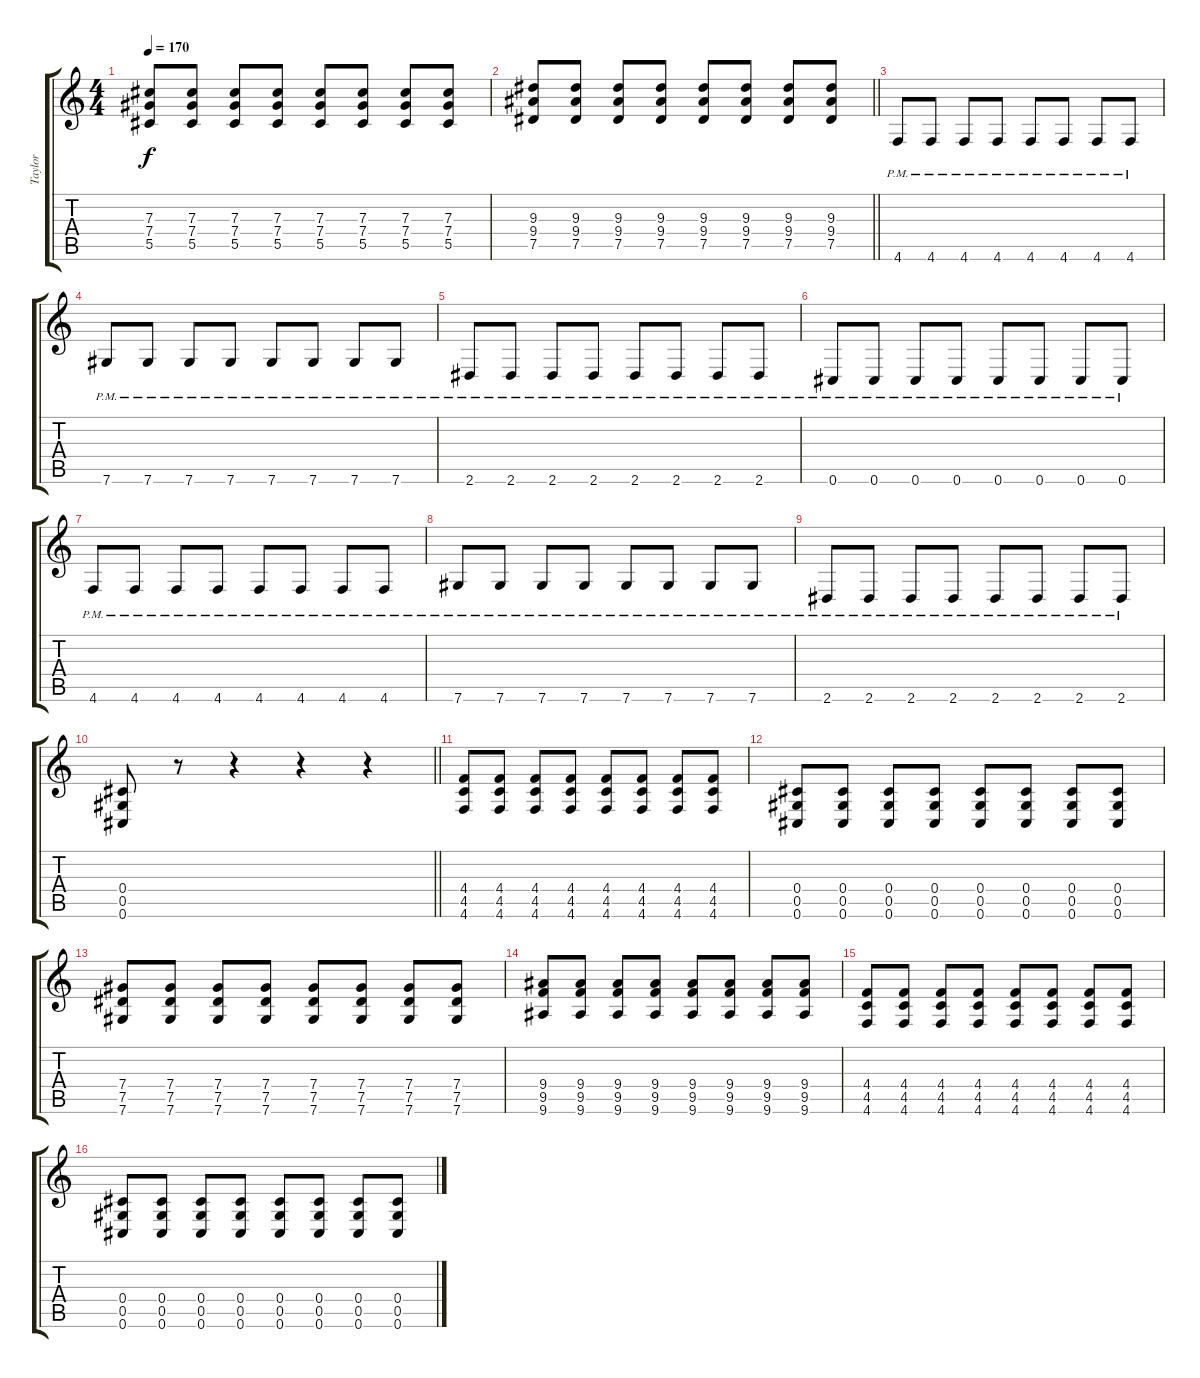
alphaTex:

\track ("Taylor" "Taylor") {instrument overdrivenguitar}
\staff {score tabs}
\tuning (Eb4 Bb3 Gb3 Db3 Ab2 Db2) {hide}
\ts (4 4)
\tempo 170
\clef g2
\ks c
(7.3 7.4 5.5).8{dy f volume 13} (7.3 7.4 5.5).8 (7.3 7.4 5.5).8 (7.3 7.4 5.5).8 (7.3 7.4 5.5).8 (7.3 7.4 5.5).8 (7.3 7.4 5.5).8 (7.3 7.4 5.5).8 |
\barLineRight lightlight
(9.3 9.4 7.5).8 (9.3 9.4 7.5).8 (9.3 9.4 7.5).8 (9.3 9.4 7.5).8 (9.3 9.4 7.5).8 (9.3 9.4 7.5).8 (9.3 9.4 7.5).8 (9.3 9.4 7.5).8 |
\section ("" "")
4.6{pm}.8 4.6{pm}.8 4.6{pm}.8 4.6{pm}.8 4.6{pm}.8 4.6{pm}.8 4.6{pm}.8 4.6{pm}.8 |
7.6{pm}.8 7.6{pm}.8 7.6{pm}.8 7.6{pm}.8 7.6{pm}.8 7.6{pm}.8 7.6{pm}.8 7.6{pm}.8 |
2.6{pm}.8 2.6{pm}.8 2.6{pm}.8 2.6{pm}.8 2.6{pm}.8 2.6{pm}.8 2.6{pm}.8 2.6{pm}.8 |
0.6{pm}.8 0.6{pm}.8 0.6{pm}.8 0.6{pm}.8 0.6{pm}.8 0.6{pm}.8 0.6{pm}.8 0.6{pm}.8 |
4.6{pm}.8 4.6{pm}.8 4.6{pm}.8 4.6{pm}.8 4.6{pm}.8 4.6{pm}.8 4.6{pm}.8 4.6{pm}.8 |
7.6{pm}.8 7.6{pm}.8 7.6{pm}.8 7.6{pm}.8 7.6{pm}.8 7.6{pm}.8 7.6{pm}.8 7.6{pm}.8 |
2.6{pm}.8 2.6{pm}.8 2.6{pm}.8 2.6{pm}.8 2.6{pm}.8 2.6{pm}.8 2.6{pm}.8 2.6{pm}.8 |
\barLineRight lightlight
(0.4 0.5 0.6).8 r.8 r.4 r.4 r.4 |
\section ("" "")
(4.4 4.5 4.6).8 (4.4 4.5 4.6).8 (4.4 4.5 4.6).8 (4.4 4.5 4.6).8 (4.4 4.5 4.6).8 (4.4 4.5 4.6).8 (4.4 4.5 4.6).8 (4.4 4.5 4.6).8 |
(0.4 0.5 0.6).8 (0.4 0.5 0.6).8 (0.4 0.5 0.6).8 (0.4 0.5 0.6).8 (0.4 0.5 0.6).8 (0.4 0.5 0.6).8 (0.4 0.5 0.6).8 (0.4 0.5 0.6).8 |
(7.4 7.5 7.6).8 (7.4 7.5 7.6).8 (7.4 7.5 7.6).8 (7.4 7.5 7.6).8 (7.4 7.5 7.6).8 (7.4 7.5 7.6).8 (7.4 7.5 7.6).8 (7.4 7.5 7.6).8 |
(9.4 9.5 9.6).8 (9.4 9.5 9.6).8 (9.4 9.5 9.6).8 (9.4 9.5 9.6).8 (9.4 9.5 9.6).8 (9.4 9.5 9.6).8 (9.4 9.5 9.6).8 (9.4 9.5 9.6).8 |
(4.4 4.5 4.6).8 (4.4 4.5 4.6).8 (4.4 4.5 4.6).8 (4.4 4.5 4.6).8 (4.4 4.5 4.6).8 (4.4 4.5 4.6).8 (4.4 4.5 4.6).8 (4.4 4.5 4.6).8 |
(0.4 0.5 0.6).8 (0.4 0.5 0.6).8 (0.4 0.5 0.6).8 (0.4 0.5 0.6).8 (0.4 0.5 0.6).8 (0.4 0.5 0.6).8 (0.4 0.5 0.6).8 (0.4 0.5 0.6).8
